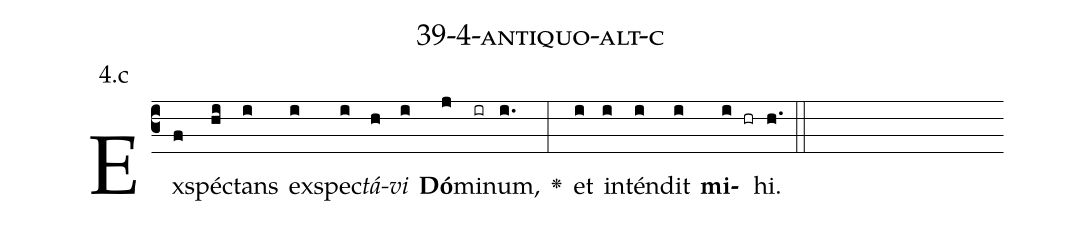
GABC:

name: 39-4-antiquo-alt-c;
annotation: 4.c;
%%
(c3)Ex(f)spéc(hi)tans(i) ex(i)spec(i)<i>tá</i>(h)<i>vi</i>(i) <b>Dó</b>(j)mi(ir)num,(i.) <v>\greheightstar</v>(:) et(i) in(i)tén(i)dit(i) <b>mi</b>(i hr)hi.(h.) (::)


%E(i) u(i) o(i) u(i) a(i) e.(h.) (::)
